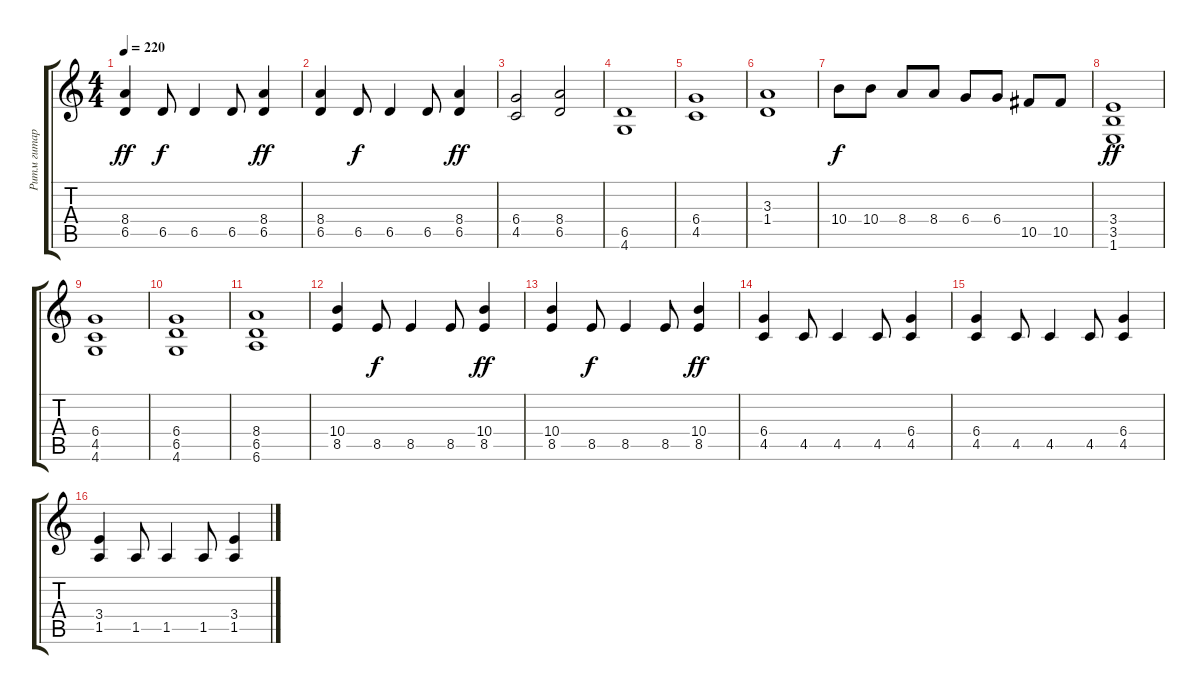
\track ("Ритм гитара" "Ритм гитар") {instrument distortionguitar}
\staff {score tabs}
\tuning (Eb4 Bb3 Gb3 Db3 Ab2 Eb2) {hide}
\ts (4 4)
\tempo 220
\clef g2
\ks c
(8.4 6.5).4{dy ff} 6.5.8{dy f} 6.5.4 6.5.8 (8.4 6.5).4{dy ff} |
(8.4 6.5).4 6.5.8{dy f} 6.5.4 6.5.8 (8.4 6.5).4{dy ff} |
(6.4 4.5).2 (8.4 6.5).2 |
(6.5 4.6).1 |
(6.4 4.5).1 |
(3.3 1.4).1 |
10.4.8{dy f} 10.4.8 8.4.8 8.4.8 6.4.8 6.4.8 10.5.8 10.5.8 |
(3.4 3.5 1.6).1{dy ff} |
(6.4 4.5 4.6).1 |
(6.4 6.5 4.6).1 |
(8.4 6.5 6.6).1 |
(10.4 8.5).4 8.5.8{dy f} 8.5.4 8.5.8 (10.4 8.5).4{dy ff} |
(10.4 8.5).4 8.5.8{dy f} 8.5.4 8.5.8 (10.4 8.5).4{dy ff} |
(6.4 4.5).4 4.5.8 4.5.4 4.5.8 (6.4 4.5).4 |
(6.4 4.5).4 4.5.8 4.5.4 4.5.8 (6.4 4.5).4 |
(3.4 1.5).4 1.5.8 1.5.4 1.5.8 (3.4 1.5).4
